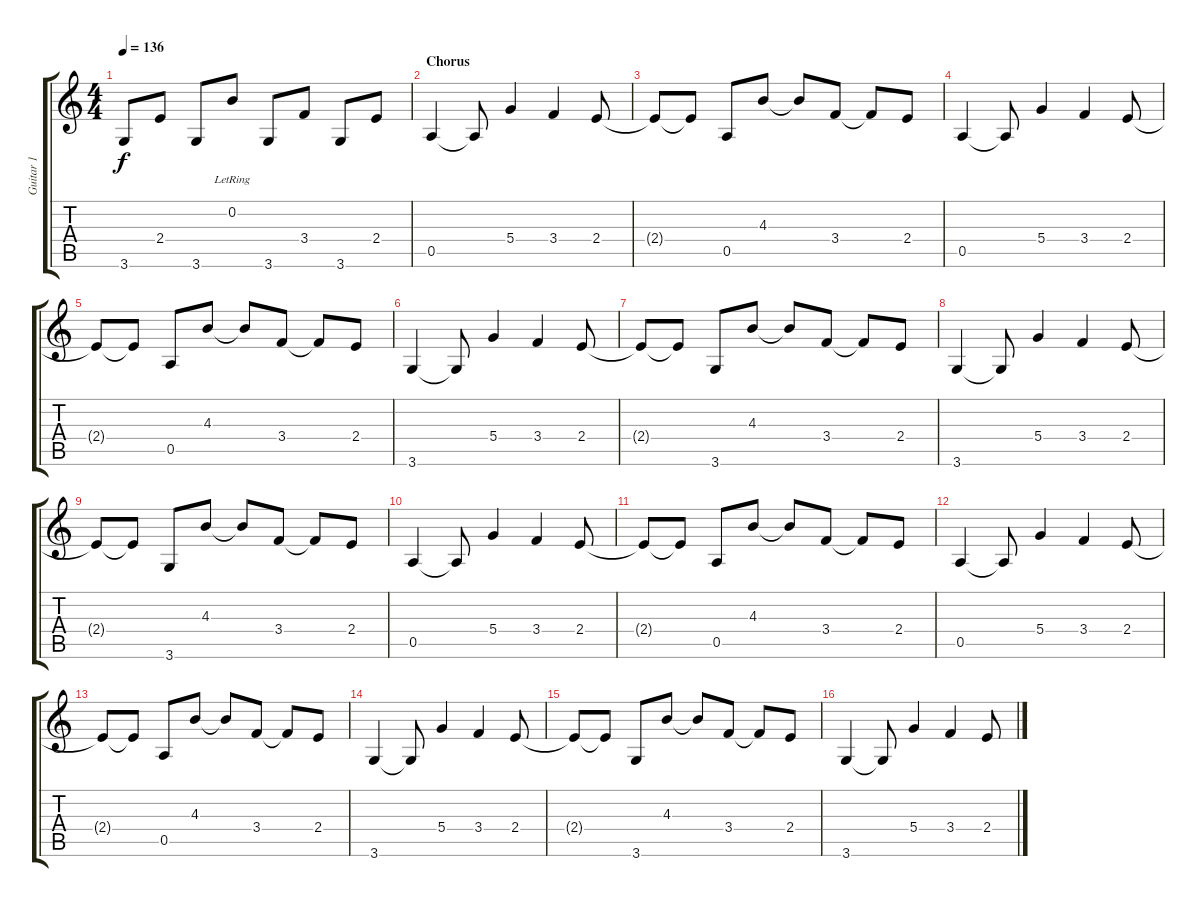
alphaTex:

\track ("Guitar 1" "Guitar 1") {instrument acousticguitarsteel}
\staff {score tabs}
\tuning (E4 B3 G3 D3 A2 E2) {hide}
\ts (4 4)
\tempo 136
\clef g2
\ks c
3.6.8{dy f} 2.4.8 3.6.8 0.2{lr}.8 3.6.8 3.4.8 3.6.8 2.4.8 |
\section ("" "Chorus")
0.5.4{instrument distortionguitar} 0.5{t}.8 5.4.4 3.4.4 2.4.8 |
2.4{t}.8 2.4{t}.8 0.5.8 4.3.8 4.3{t}.8 3.4.8 3.4{t}.8 2.4.8 |
0.5.4 0.5{t}.8 5.4.4 3.4.4 2.4.8 |
2.4{t}.8 2.4{t}.8 0.5.8 4.3.8 4.3{t}.8 3.4.8 3.4{t}.8 2.4.8 |
3.6.4 3.6{t}.8 5.4.4 3.4.4 2.4.8 |
2.4{t}.8 2.4{t}.8 3.6.8 4.3.8 4.3{t}.8 3.4.8 3.4{t}.8 2.4.8 |
3.6.4 3.6{t}.8 5.4.4 3.4.4 2.4.8 |
2.4{t}.8 2.4{t}.8 3.6.8 4.3.8 4.3{t}.8 3.4.8 3.4{t}.8 2.4.8 |
0.5.4 0.5{t}.8 5.4.4 3.4.4 2.4.8 |
2.4{t}.8 2.4{t}.8 0.5.8 4.3.8 4.3{t}.8 3.4.8 3.4{t}.8 2.4.8 |
0.5.4 0.5{t}.8 5.4.4 3.4.4 2.4.8 |
2.4{t}.8 2.4{t}.8 0.5.8 4.3.8 4.3{t}.8 3.4.8 3.4{t}.8 2.4.8 |
3.6.4 3.6{t}.8 5.4.4 3.4.4 2.4.8 |
2.4{t}.8 2.4{t}.8 3.6.8 4.3.8 4.3{t}.8 3.4.8 3.4{t}.8 2.4.8 |
3.6.4 3.6{t}.8 5.4.4 3.4.4 2.4.8
